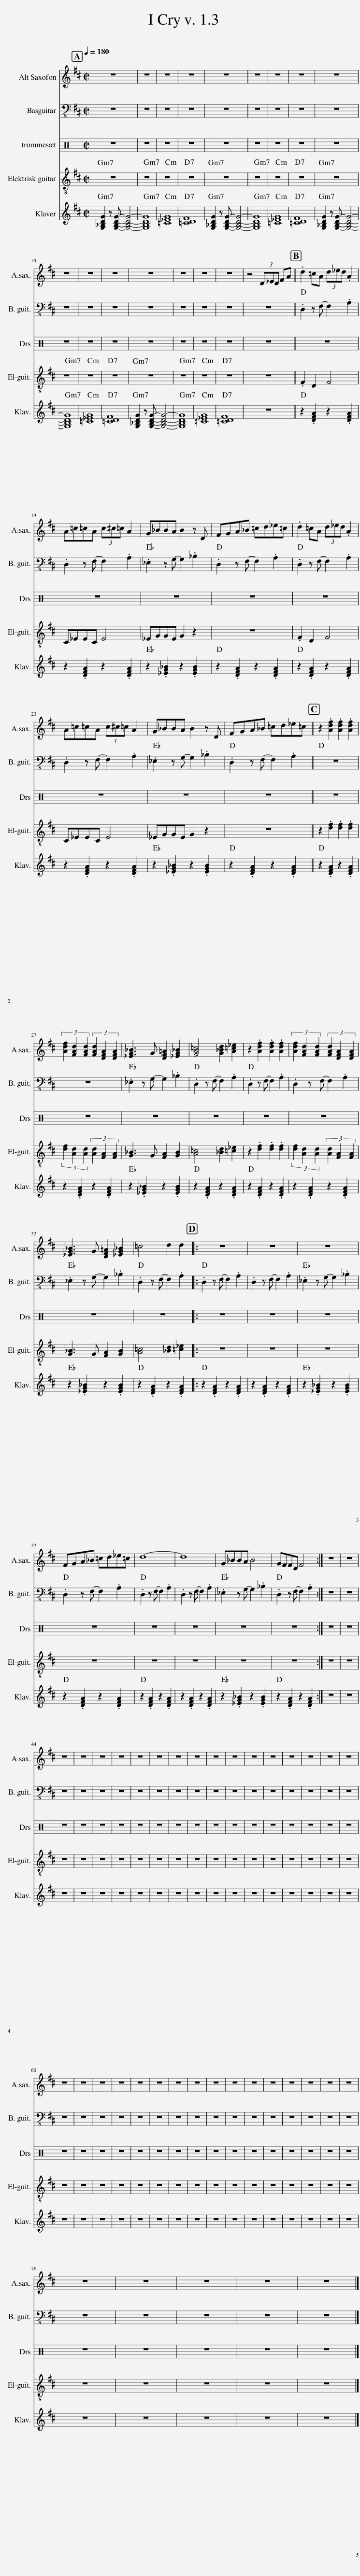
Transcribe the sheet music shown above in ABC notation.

X:1
%%score 1 2 3 4
L:1/8
Q:1/4=180
M:2/2
I:linebreak $
K:D
V:1 treble transpose=-9
V:2 bass-8
V:3 treble-8
V:4 treble
V:1
[K:D] z8 | z8 | z8 | z8 | z8 | %5
 z8 | z8 | z8 | z8 |$ z8 | %10
 z8 | z8 | z8 | z8 | z8 | %15
 z8 | z4 (3B=cB ^df || .b2 af (3b=c'b .f2 |$ fa=af (3a^a=a f2 | eggf g2 z B | %20
 ^defg ab=c'=a | .b2 af (3b=c'b .f2 |$ fa=af (3a^a=a f2 | eggf g2 z B | ^defg ab=c'=a || %25
 z2 .[fb^d']2 .[fbd']2 .[fbd']2 |$ (3[fb^d']2 [^dfb]2 [dfb]2 (3[dfb]2 [Bdf]2 [Bdf]2 | [=ceg]3 e [B^d^f]2 [=ce=g]2 | [^dfa]4 [egb]2 [f=a=c']2 | z2 .[fb^d']2 .[fbd']2 .[fbd']2 | %30
 (3[fb^d']2 [^dfb]2 [dfb]2 (3[dfb]2 [Bdf]2 [Bdf]2 |$ [=ceg]3 e [B^d^f]2 [=ce=g]2 | a4 b2 b2 |: z8 | z8 | %35
 z8 |$ ^defg ab=c'=a | b8- | b8 | eggf g4 | %40
 e^ddB d4 :| z8 |$ z8 | z8 | z8 | %45
 z8 | z8 | z8 | z8 | z8 | %50
 z8 | z8 | z8 | z8 | z8 | %55
 z8 | z8 | z8 |$ z8 | z8 | %60
 z8 | z8 | z8 | z8 | z8 | %65
 z8 | z8 | z8 | z8 | z8 | %70
 z8 | z8 | z8 | z8 |$ z8 | %75
 z8 | z8 | z8 | z8 | z8 |] %80
V:2
 z8 | z8 | z8 | z8 | z8 | %5
 z8 | z8 | z8 | z8 |$ z8 | %10
 z8 | z8 | z8 | z8 | z8 | %15
 z8 | z8 || .D,2 z F,- F,2 .A,2 |$ .D,2 z F,- F,2 .A,2 | ._E,2 z G,- G,2 ._B,2 | %20
 .D,2 z F,- F,2 .A,2 | .D,2 z F,- F,2 .A,2 |$ .D,2 z F,- F,2 .A,2 | ._E,2 z G,- G,2 ._B,2 | .D,2 z F,- F,2 .A,2 || %25
 z8 |$ z8 | ._E,2 z G,- G,2 ._B,2 | .D,2 z F,- F,2 .A,2 | .D,2 z F,- F,2 .A,2 | %30
 .D,2 z F,- F,2 .A,2 |$ ._E,2 z G,- G,2 ._B,2 | .D,2 z F,- F,2 .A,2 |: .D,2 z F,- F,2 .A,2 | .D,2 z F,- F,2 .A,2 | %35
 ._E,2 z G,- G,2 ._B,2 |$ .D,2 z F,- F,2 .A,2 | .D,2 z F,- F,2 .A,2 | .D,2 z F,- F,2 .A,2 | ._E,2 z G,- G,2 ._B,2 | %40
 .D,2 z F,- F,2 .A,2 :| z8 |$ z8 | z8 | z8 | %45
 z8 | z8 | z8 | z8 | z8 | %50
 z8 | z8 | z8 | z8 | z8 | %55
 z8 | z8 | z8 |$ z8 | z8 | %60
 z8 | z8 | z8 | z8 | z8 | %65
 z8 | z8 | z8 | z8 | z8 | %70
 z8 | z8 | z8 | z8 |$ z8 | %75
 z8 | z8 | z8 | z8 | z8 |] %80
V:3
 z8 | z8 | z8 | z8 | z8 | %5
 z8 | z8 | z8 | z8 |$ z8 | %10
 z8 | z8 | z8 | z8 | z8 | %15
 z8 | z8 || .F2 D2 F4 |$ C_EEC E4 | _EGGE G2 z2 | %20
 z8 | .F2 D2 F4 |$ C_EEC E4 | _EGGE G2 z2 | z8 || %25
 z2 .[df]2 .[df]2 .[df]2 |$ (3[df]2 [Ad]2 [Ad]2 (3[Ad]2 [FA]2 [FA]2 | [G_B]3 G [FA]2 [GB]2 | [A=c]4 [_Bd]2 [=c_e]2 | z2 .[df]2 .[df]2 .[df]2 | %30
 (3[df]2 [Ad]2 [Ad]2 (3[Ad]2 [FA]2 [FA]2 |$ [G_B]3 G [FA]2 [GB]2 | [A=c]4 [_Bd]2 [=c_e]2 |: z8 | z8 | %35
 z8 |$ z8 | z8 | z8 | z8 | %40
 z8 :| z8 |$ z8 | z8 | z8 | %45
 z8 | z8 | z8 | z8 | z8 | %50
 z8 | z8 | z8 | z8 | z8 | %55
 z8 | z8 | z8 |$ z8 | z8 | %60
 z8 | z8 | z8 | z8 | z8 | %65
 z8 | z8 | z8 | z8 | z8 | %70
 z8 | z8 | z8 | z8 |$ z8 | %75
 z8 | z8 | z8 | z8 | z8 |] %80
V:4
 [G,_B,DG]2 z [G,B,DG]- [G,B,DG]4- | [G,B,DG]8 | [=C_EG]8 | [=CDF]8 | [G,_B,DG]2 z [G,B,DG]- [G,B,DG]4- | %5
 [G,B,DG]8 | [=C_EG]8 | [=CDF]8 | [G,_B,DG]2 z [G,B,DG]- [G,B,DG]4- |$ [G,B,DG]8 | %10
 [=C_EG]8 | [=CDF]8 | [G,_B,DG]2 z [G,B,DG]- [G,B,DG]4- | [G,B,DG]8 | [=C_EG]8 | %15
 [=CDF]8 | z8 || z2 .[DFA]2 z2 .[DFA]2 |$ z2 .[DFA]2 z2 .[DFA]2 | z2 .[_EG_B]2 z2 .[EGB]2 | %20
 z2 .[DFA]2 z2 .[DFA]2 | z2 .[DFA]2 z2 .[DFA]2 |$ z2 .[DFA]2 z2 .[DFA]2 | z2 .[_EG_B]2 z2 .[EGB]2 | z2 .[DFA]2 z2 .[DFA]2 || %25
 z2 .[DFA]2 z2 .[DFA]2 |$ z2 .[DFA]2 z2 .[DFA]2 | z2 .[_EG_B]2 z2 .[EGB]2 | z2 .[DFA]2 z2 .[DFA]2 | z2 .[DFA]2 z2 .[DFA]2 | %30
 z2 .[DFA]2 z2 .[DFA]2 |$ z2 .[_EG_B]2 z2 .[EGB]2 | z2 .[DFA]2 z2 .[DFA]2 |: z2 .[DFA]2 z2 .[DFA]2 | z2 .[DFA]2 z2 .[DFA]2 | %35
 z2 .[_EG_B]2 z2 .[EGB]2 |$ z2 .[DFA]2 z2 .[DFA]2 | z2 .[DFA]2 z2 .[DFA]2 | z2 .[DFA]2 z2 .[DFA]2 | z2 .[_EG_B]2 z2 .[EGB]2 | %40
 z2 .[DFA]2 z2 .[DFA]2 :| z8 |$ z8 | z8 | z8 | %45
 z8 | z8 | z8 | z8 | z8 | %50
 z8 | z8 | z8 | z8 | z8 | %55
 z8 | z8 | z8 |$ z8 | z8 | %60
 z8 | z8 | z8 | z8 | z8 | %65
 z8 | z8 | z8 | z8 | z8 | %70
 z8 | z8 | z8 | z8 |$ z8 | %75
 z8 | z8 | z8 | z8 | z8 |] %80
